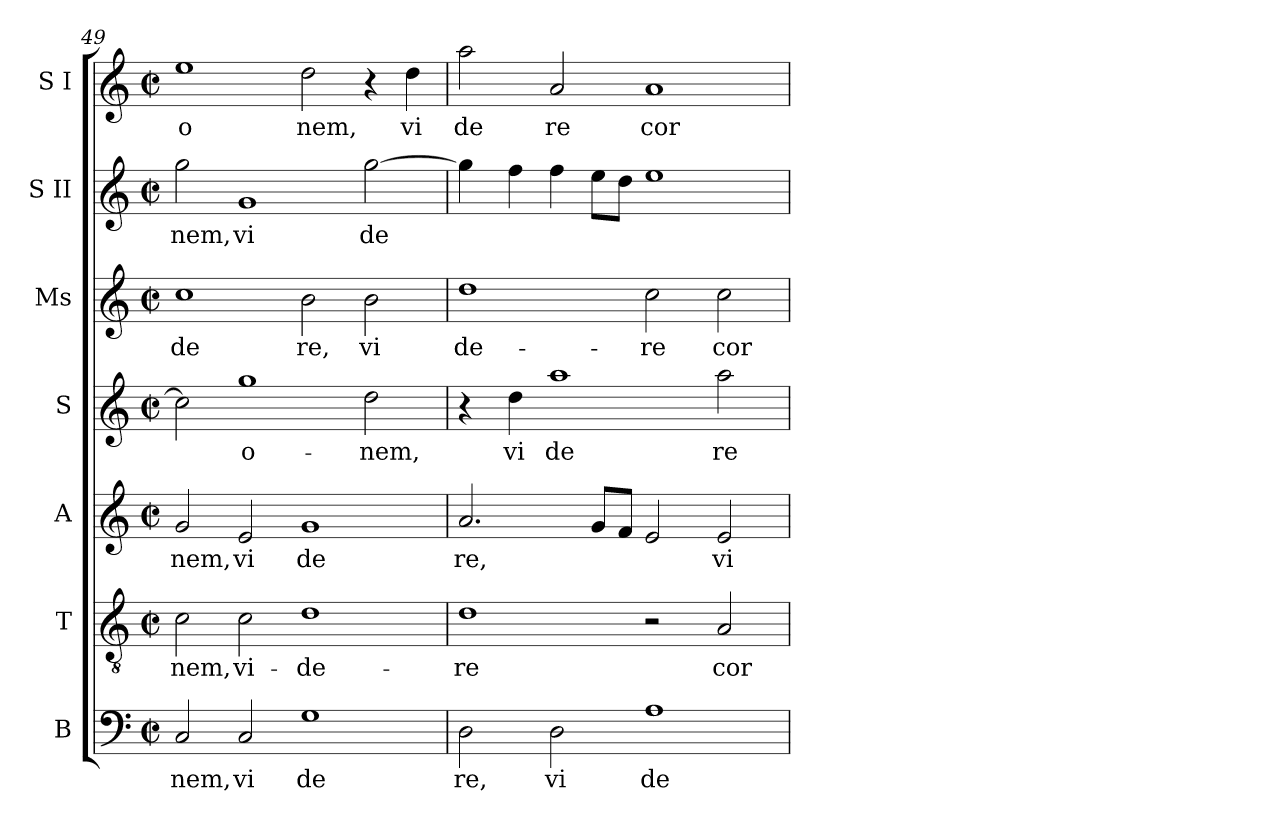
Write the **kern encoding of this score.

**kern	**text	**kern	**text	**kern	**text	**kern	**text	**kern	**text	**kern	**text	**kern	**text
*part7	*part7	*part6	*part6	*part5	*part5	*part4	*part4	*part3	*part3	*part2	*part2	*part1	*part1
*staff7	*staff7	*staff6	*staff6	*staff5	*staff5	*staff4	*staff4	*staff3	*staff3	*staff2	*staff2	*staff1	*staff1
*I"B	*	*I"T	*	*I"A	*	*I"S	*	*I"Ms	*	*I"S II	*	*I"S I	*
*clefF4	*	*clefGv2	*	*clefG2	*	*clefG2	*	*clefG2	*	*clefG2	*	*clefG2	*
*M2/2	*	*M2/2	*	*M2/2	*	*M2/2	*	*M2/2	*	*M2/2	*	*M2/2	*
*met(c|)	*	*met(c|)	*	*met(c|)	*	*met(c|)	*	*met(c|)	*	*met(c|)	*	*met(c|)	*
=49	=49	=49	=49	=49	=49	=49	=49	=49	=49	=49	=49	=49	=49
!	!LO:LY:b:cj	!	!LO:LY:b:cj	!	!LO:LY:b:cj	!	!	!	!LO:LY:b:cj	!	!LO:LY:b:cj	!	!LO:LY:b:cj
2C/	nem,	2c\	-nem,	2g/	nem,	2cc\]	.	1cc	de	2gg\	nem,	1ee	o
!	!LO:LY:b:cj	!	!LO:LY:b:cj	!	!LO:LY:b:cj	!	!LO:LY:b:cj	!	!	!	!LO:LY:b:cj	!	!
2C/	vi	2c\	vi-	2e/	vi	1gg	-o-	.	.	1g	vi	.	.
!	!LO:LY:b:cj	!	!LO:LY:b:cj	!	!LO:LY:b:cj	!	!	!	!LO:LY:b:cj	!	!	!	!LO:LY:b:cj
1G	de	1d	-de-	1g	de	.	.	2b\	re,	.	.	2dd\	nem,
!	!	!	!	!	!	!	!LO:LY:b:cj	!	!LO:LY:b:cj	!	!LO:LY:b:cj	!	!
.	.	.	.	.	.	2dd\	-nem,	2b\	vi	[>2gg\	de	4r	.
!	!	!	!	!	!	!	!	!	!	!	!	!	!LO:LY:b:cj
.	.	.	.	.	.	.	.	.	.	.	.	4dd\	vi
!!LO:PB:g=z
=50	=50	=50	=50	=50	=50	=50	=50	=50	=50	=50	=50	=50	=50
!	!LO:LY:b:cj	!	!LO:LY:b:cj	!	!LO:LY:b:cj	!	!	!	!LO:LY:b:cj	!	!	!	!LO:LY:b:cj
*	*	*	*	*	*	*	*	*	*	*^	*	*	*
2D\	re,	1d	-re	2.a/	re,	4r	.	1dd	de-	4gg\]	32ryy	.	2aa\	de
.	.	.	.	.	.	.	.	.	.	.	1ryy	.	.	.
!	!	!	!	!	!	!	!LO:LY:b:cj	!	!	!	!	!	!	!
.	.	.	.	.	.	4dd\	vi	.	.	4ff\	.	.	.	.
!	!LO:LY:b:cj	!	!	!	!	!	!LO:LY:b:cj	!	!	!	!	!	!	!LO:LY:b:cj
2D\	vi	.	.	.	.	1aa	de	.	.	4ff\	.	.	2a/	re
.	.	.	.	8g/L	.	.	.	.	.	8ee\L	.	.	.	.
.	.	.	.	8f/J	.	.	.	.	.	8dd\J	.	.	.	.
!	!LO:LY:b:cj	!	!	!	!	!	!	!	!LO:LY:b:cj	!	!	!	!	!LO:LY:b:cj
1A	de	2r	.	2e/	.	.	.	2cc\	-re	1ee	.	.	1a	cor
.	.	.	.	.	.	.	.	.	.	.	2ryy	.	.	.
!	!	!	!LO:LY:b:cj	!	!LO:LY:b:cj	!	!LO:LY:b:cj	!	!LO:LY:b:cj	!	!	!	!	!
.	.	2A/	cor	2e/	vi	2aa\	re	2cc\	cor-	.	.	.	.	.
.	.	.	.	.	.	.	.	.	.	.	4...ryy	.	.	.
*	*	*	*	*	*	*	*	*	*	*v	*v	*	*	*
=	=	=	=	=	=	=	=	=	=	=	=	=	=
*-	*-	*-	*-	*-	*-	*-	*-	*-	*-	*-	*-	*-	*-
